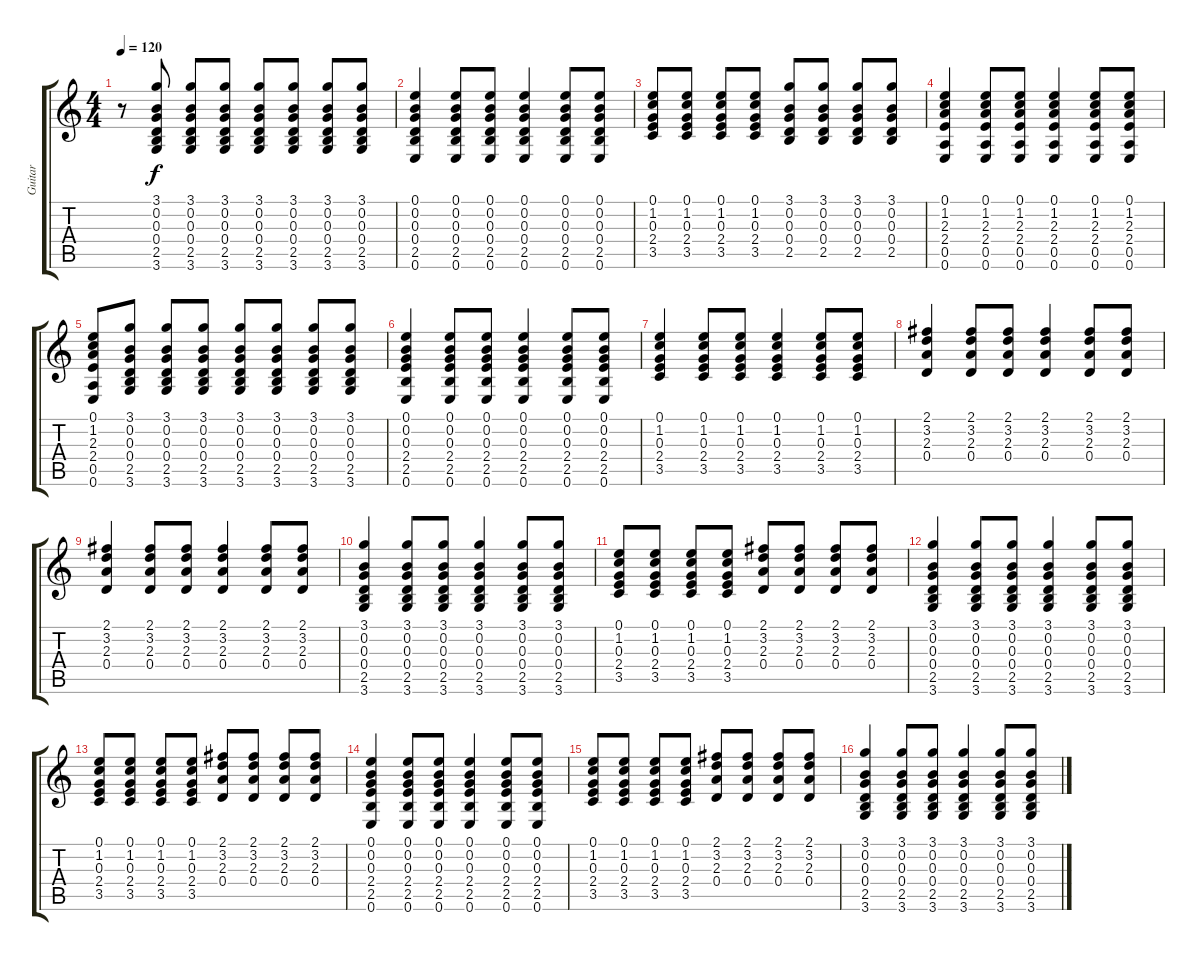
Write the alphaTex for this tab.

\track ("Guitar" "Guitar") {instrument acousticguitarnylon}
\staff {score tabs}
\tuning (E4 B3 G3 D3 A2 E2) {hide}
\ts (4 4)
\tempo 120
\clef g2
\ks c
r.8{dy f} (3.1 0.2 0.3 0.4 2.5 3.6).8 (3.1 0.2 0.3 0.4 2.5 3.6).8 (3.1 0.2 0.3 0.4 2.5 3.6).8 (3.1 0.2 0.3 0.4 2.5 3.6).8 (3.1 0.2 0.3 0.4 2.5 3.6).8 (3.1 0.2 0.3 0.4 2.5 3.6).8 (3.1 0.2 0.3 0.4 2.5 3.6).8 |
(0.1 0.2 0.3 0.4 2.5 0.6).4 (0.1 0.2 0.3 0.4 2.5 0.6).8 (0.1 0.2 0.3 0.4 2.5 0.6).8 (0.1 0.2 0.3 0.4 2.5 0.6).4 (0.1 0.2 0.3 0.4 2.5 0.6).8 (0.1 0.2 0.3 0.4 2.5 0.6).8 |
(0.1 1.2 0.3 2.4 3.5).8 (0.1 1.2 0.3 2.4 3.5).8 (0.1 1.2 0.3 2.4 3.5).8 (0.1 1.2 0.3 2.4 3.5).8 (3.1 0.2 0.3 0.4 2.5).8 (3.1 0.2 0.3 0.4 2.5).8 (3.1 0.2 0.3 0.4 2.5).8 (3.1 0.2 0.3 0.4 2.5).8 |
(0.1 1.2 2.3 2.4 0.5 0.6).4 (0.1 1.2 2.3 2.4 0.5 0.6).8 (0.1 1.2 2.3 2.4 0.5 0.6).8 (0.1 1.2 2.3 2.4 0.5 0.6).4 (0.1 1.2 2.3 2.4 0.5 0.6).8 (0.1 1.2 2.3 2.4 0.5 0.6).8 |
(0.1 1.2 2.3 2.4 0.5 0.6).8 (3.1 0.2 0.3 0.4 2.5 3.6).8 (3.1 0.2 0.3 0.4 2.5 3.6).8 (3.1 0.2 0.3 0.4 2.5 3.6).8 (3.1 0.2 0.3 0.4 2.5 3.6).8 (3.1 0.2 0.3 0.4 2.5 3.6).8 (3.1 0.2 0.3 0.4 2.5 3.6).8 (3.1 0.2 0.3 0.4 2.5 3.6).8 |
(0.1 0.2 0.3 2.4 2.5 0.6).4 (0.1 0.2 0.3 2.4 2.5 0.6).8 (0.1 0.2 0.3 2.4 2.5 0.6).8 (0.1 0.2 0.3 2.4 2.5 0.6).4 (0.1 0.2 0.3 2.4 2.5 0.6).8 (0.1 0.2 0.3 2.4 2.5 0.6).8 |
(0.1 1.2 0.3 2.4 3.5).4 (0.1 1.2 0.3 2.4 3.5).8 (0.1 1.2 0.3 2.4 3.5).8 (0.1 1.2 0.3 2.4 3.5).4 (0.1 1.2 0.3 2.4 3.5).8 (0.1 1.2 0.3 2.4 3.5).8 |
(2.1 3.2 2.3 0.4).4 (2.1 3.2 2.3 0.4).8 (2.1 3.2 2.3 0.4).8 (2.1 3.2 2.3 0.4).4 (2.1 3.2 2.3 0.4).8 (2.1 3.2 2.3 0.4).8 |
(2.1 3.2 2.3 0.4).4 (2.1 3.2 2.3 0.4).8 (2.1 3.2 2.3 0.4).8 (2.1 3.2 2.3 0.4).4 (2.1 3.2 2.3 0.4).8 (2.1 3.2 2.3 0.4).8 |
(3.1 0.2 0.3 0.4 2.5 3.6).4 (3.1 0.2 0.3 0.4 2.5 3.6).8 (3.1 0.2 0.3 0.4 2.5 3.6).8 (3.1 0.2 0.3 0.4 2.5 3.6).4 (3.1 0.2 0.3 0.4 2.5 3.6).8 (3.1 0.2 0.3 0.4 2.5 3.6).8 |
(0.1 1.2 0.3 2.4 3.5).8 (0.1 1.2 0.3 2.4 3.5).8 (0.1 1.2 0.3 2.4 3.5).8 (0.1 1.2 0.3 2.4 3.5).8 (2.1 3.2 2.3 0.4).8 (2.1 3.2 2.3 0.4).8 (2.1 3.2 2.3 0.4).8 (2.1 3.2 2.3 0.4).8 |
(3.1 0.2 0.3 0.4 2.5 3.6).4 (3.1 0.2 0.3 0.4 2.5 3.6).8 (3.1 0.2 0.3 0.4 2.5 3.6).8 (3.1 0.2 0.3 0.4 2.5 3.6).4 (3.1 0.2 0.3 0.4 2.5 3.6).8 (3.1 0.2 0.3 0.4 2.5 3.6).8 |
(0.1 1.2 0.3 2.4 3.5).8 (0.1 1.2 0.3 2.4 3.5).8 (0.1 1.2 0.3 2.4 3.5).8 (0.1 1.2 0.3 2.4 3.5).8 (2.1 3.2 2.3 0.4).8 (2.1 3.2 2.3 0.4).8 (2.1 3.2 2.3 0.4).8 (2.1 3.2 2.3 0.4).8 |
(0.1 0.2 0.3 2.4 2.5 0.6).4 (0.1 0.2 0.3 2.4 2.5 0.6).8 (0.1 0.2 0.3 2.4 2.5 0.6).8 (0.1 0.2 0.3 2.4 2.5 0.6).4 (0.1 0.2 0.3 2.4 2.5 0.6).8 (0.1 0.2 0.3 2.4 2.5 0.6).8 |
(0.1 1.2 0.3 2.4 3.5).8 (0.1 1.2 0.3 2.4 3.5).8 (0.1 1.2 0.3 2.4 3.5).8 (0.1 1.2 0.3 2.4 3.5).8 (2.1 3.2 2.3 0.4).8 (2.1 3.2 2.3 0.4).8 (2.1 3.2 2.3 0.4).8 (2.1 3.2 2.3 0.4).8 |
(3.1 0.2 0.3 0.4 2.5 3.6).4 (3.1 0.2 0.3 0.4 2.5 3.6).8 (3.1 0.2 0.3 0.4 2.5 3.6).8 (3.1 0.2 0.3 0.4 2.5 3.6).4 (3.1 0.2 0.3 0.4 2.5 3.6).8 (3.1 0.2 0.3 0.4 2.5 3.6).8
